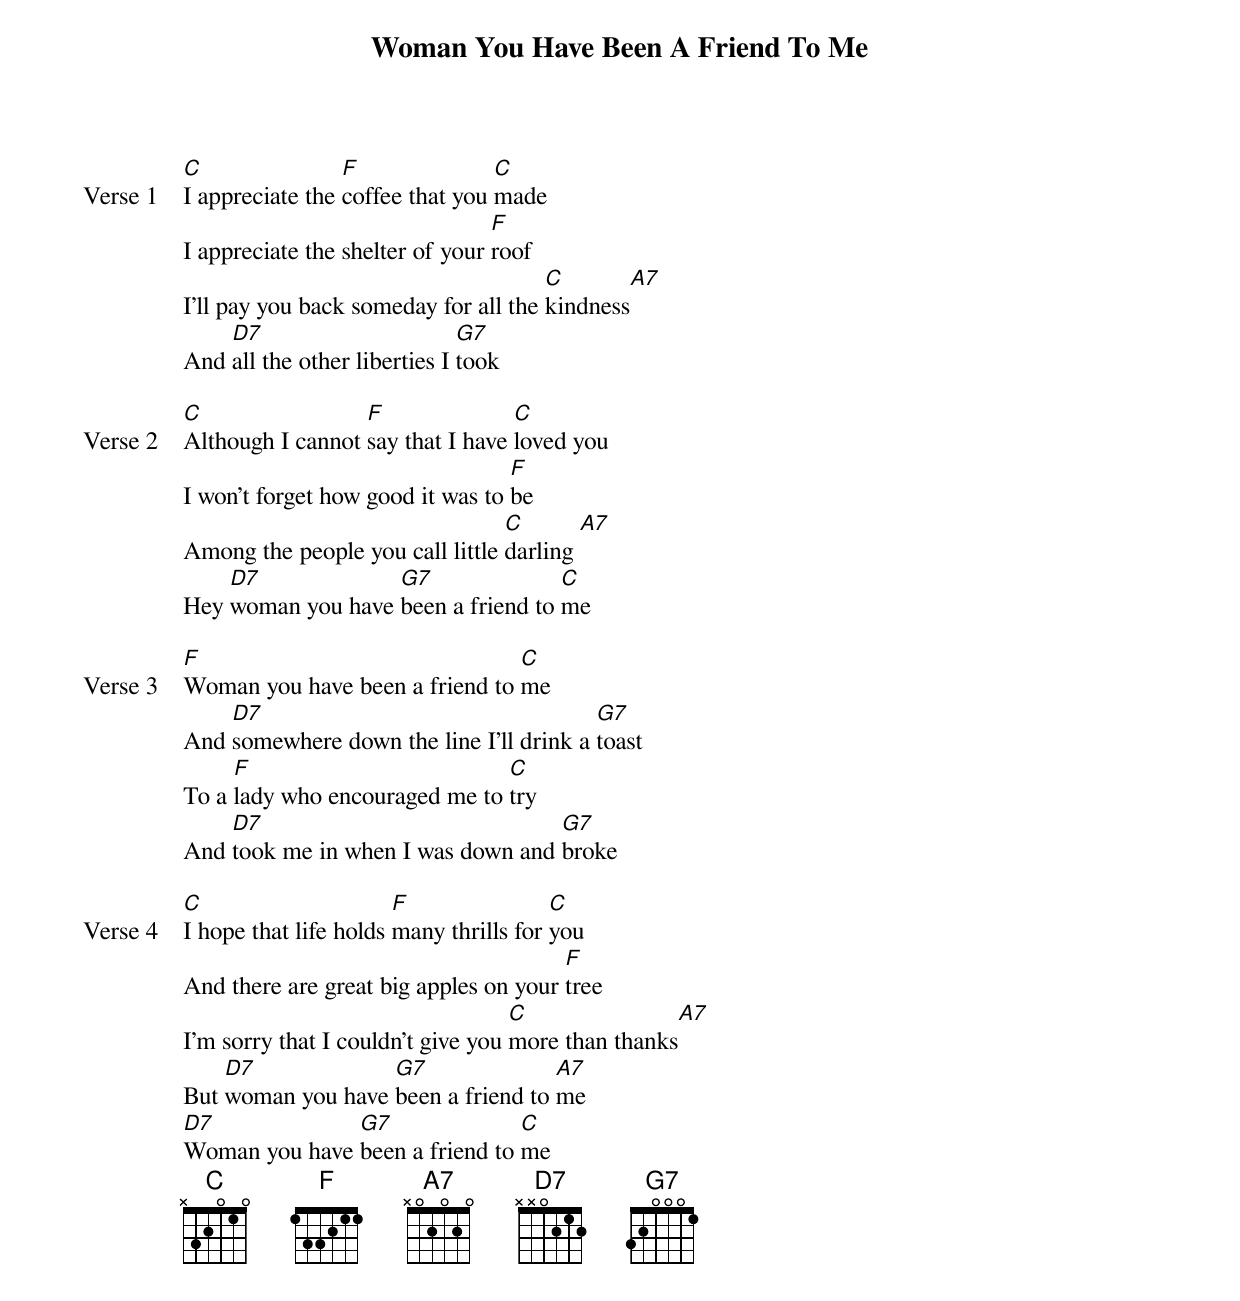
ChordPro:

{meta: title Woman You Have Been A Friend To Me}
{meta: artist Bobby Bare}
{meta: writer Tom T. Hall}

{start_of_verse: Verse 1}
[C]I appreciate the [F]coffee that you [C]made
I appreciate the shelter of your [F]roof
I'll pay you back someday for all the [C]kindness[A7]
And [D7]all the other liberties I [G7]took
{end_of_verse}

{start_of_verse: Verse 2}
[C]Although I cannot [F]say that I have [C]loved you
I won't forget how good it was to [F]be
Among the people you call little [C]darling [A7]
Hey [D7]woman you have [G7]been a friend to [C]me
{end_of_verse}

{start_of_verse: Verse 3}
[F]Woman you have been a friend to [C]me
And [D7]somewhere down the line I'll drink a [G7]toast
To a [F]lady who encouraged me to [C]try
And [D7]took me in when I was down and [G7]broke
{end_of_verse}

{start_of_verse: Verse 4}
[C]I hope that life holds [F]many thrills for [C]you
And there are great big apples on your [F]tree
I'm sorry that I couldn't give you [C]more than thanks[A7]
But [D7]woman you have [G7]been a friend to [A7]me
[D7]Woman you have [G7]been a friend to [C]me
{end_of_verse}
